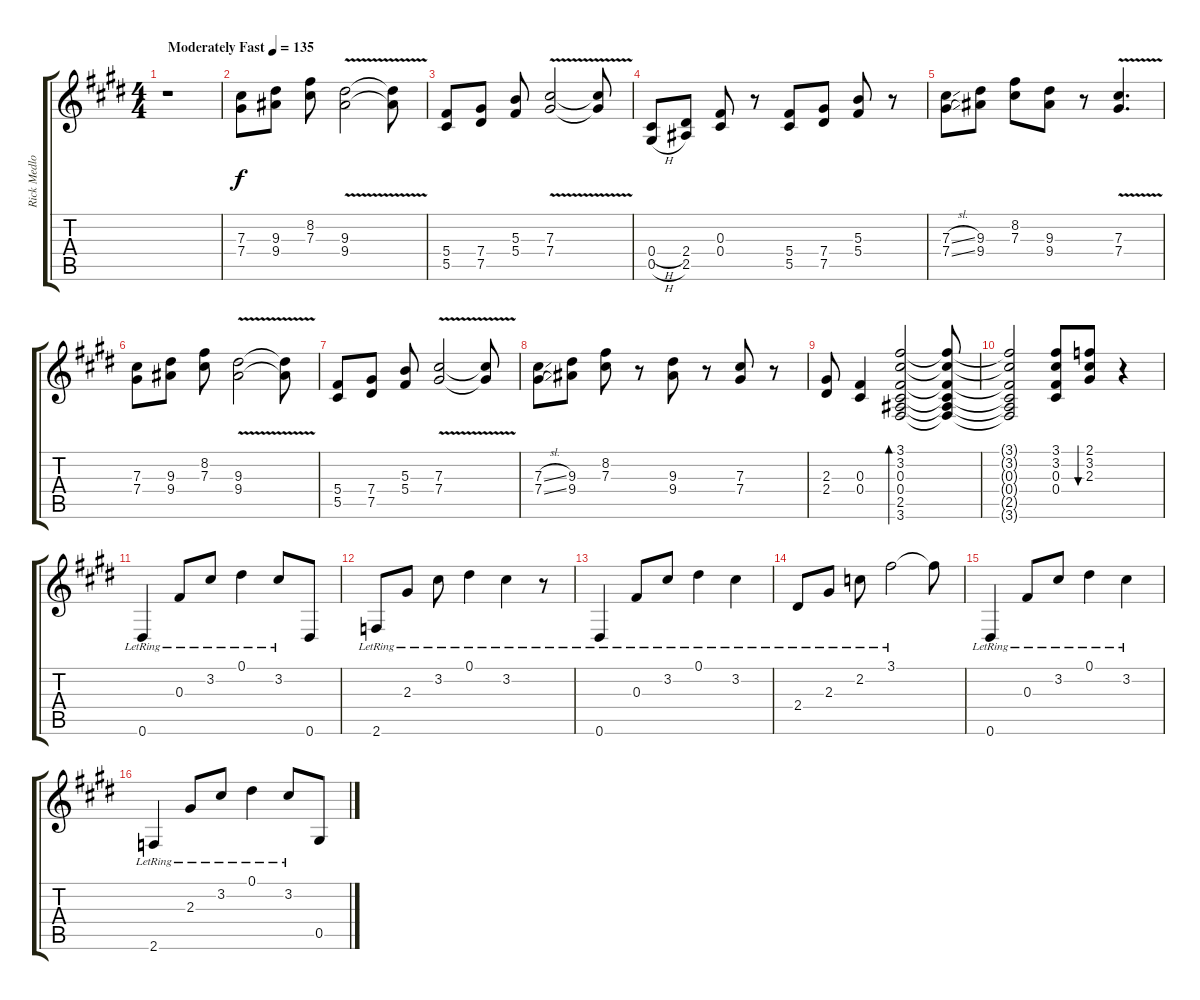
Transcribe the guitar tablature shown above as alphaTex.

\track ("Rick Medlocke Guitar I" "Rick Medlo") {instrument overdrivenguitar}
\staff {score tabs}
\tuning (Eb4 Bb3 Gb3 Db3 Ab2 Eb2) {hide}
\ts (4 4)
\tempo (135 "Moderately Fast")
\clef g2
\ks e
r.1{dy f instrument overdrivenguitar} |
(7.3 7.4).8 (9.3 9.4).8 (8.2 7.3).8 (9.3{v} 9.4{v}).2 (9.3{t} 9.4{t}).8 |
(5.4 5.5).8 (7.4 7.5).8 (5.3 5.4).8 (7.3{v} 7.4{v}).2 (7.3{t} 7.4{t}).8 |
(0.4{h} 0.5{h}).8 (2.4 2.5).8 (0.3 0.4).8 r.8 (5.4 5.5).8 (7.4 7.5).8 (5.3 5.4).8 r.8 |
(7.3{sl} 7.4{sl}).8 (9.3 9.4).8 (8.2 7.3).8 (9.3 9.4).8 r.8 (7.3{v} 7.4{v}).4{d} |
(7.3 7.4).8 (9.3 9.4).8 (8.2 7.3).8 (9.3{v} 9.4{v}).2 (9.3{t} 9.4{t}).8 |
(5.4 5.5).8 (7.4 7.5).8 (5.3 5.4).8 (7.3{v} 7.4{v}).2 (7.3{t} 7.4{t}).8 |
(7.3{sl} 7.4{sl}).8 (9.3 9.4).8 (8.2 7.3).8 r.8 (9.3 9.4).8 r.8 (7.3 7.4).8 r.8 |
(2.3 2.4).8 (0.3 0.4).4 (3.1 3.2 0.3 0.4 2.5 3.6).2{bd 60} (3.1{t} 3.2{t} 0.3{t} 0.4{t} 2.5{t} 3.6{t}).8 |
(3.1{t} 3.2{t} 0.3{t} 0.4{t} 2.5{t} 3.6{t}).2 (3.1 3.2 0.3 0.4).8 (2.1 3.2 2.3).8{bu 240} r.4 |
0.6{lr}.4{instrument electricguitarclean} 0.3{lr}.8 3.2{lr}.8 0.1{lr}.4 3.2{lr}.8 0.6.8 |
2.6{lr}.8 2.3{lr}.8 3.2{lr}.8 0.1{lr}.4 3.2{lr}.4 r.8 |
0.6{lr}.4 0.3{lr}.8 3.2{lr}.8 0.1{lr}.4 3.2{lr}.4 |
2.4{lr}.8 2.3{lr}.8 2.2{lr}.8 3.1{lr}.2 3.1{t}.8 |
0.6{lr}.4 0.3{lr}.8 3.2{lr}.8 0.1{lr}.4 3.2{lr}.4 |
2.6{lr}.4 2.3{lr}.8 3.2{lr}.8 0.1{lr}.4 3.2{lr}.8 0.5.8{instrument overdrivenguitar}
